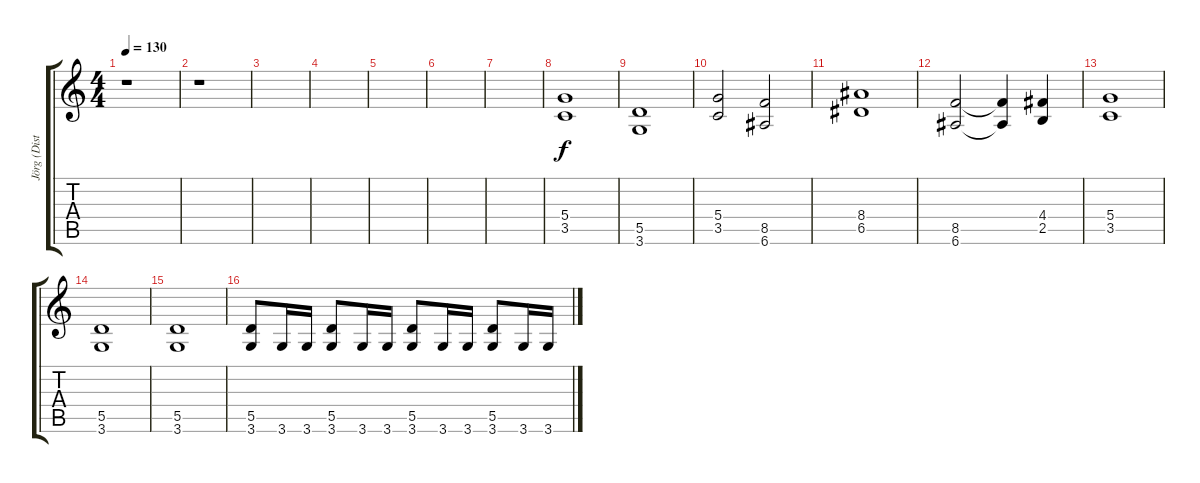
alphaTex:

\track ("Jörg (Distortion Guitar)" "Jörg (Dist") {instrument distortionguitar}
\staff {score tabs}
\tuning (E4 B3 G3 D3 A2 E2) {hide}
\ts (4 4)
\tempo 130
\clef g2
\ks c
r.1{dy f} |
r.1 |
|
|
|
|
|
(5.4 3.5).1 |
(5.5 3.6).1 |
(5.4 3.5).2 (8.5 6.6).2 |
(8.4 6.5).1 |
(8.5 6.6).2 (8.5{t} 6.6{t}).4 (4.4 2.5).4 |
(5.4 3.5).1 |
(5.5 3.6).1 |
(5.5 3.6).1 |
(5.5 3.6).8 3.6.16 3.6.16 (5.5 3.6).8 3.6.16 3.6.16 (5.5 3.6).8 3.6.16 3.6.16 (5.5 3.6).8 3.6.16 3.6.16
